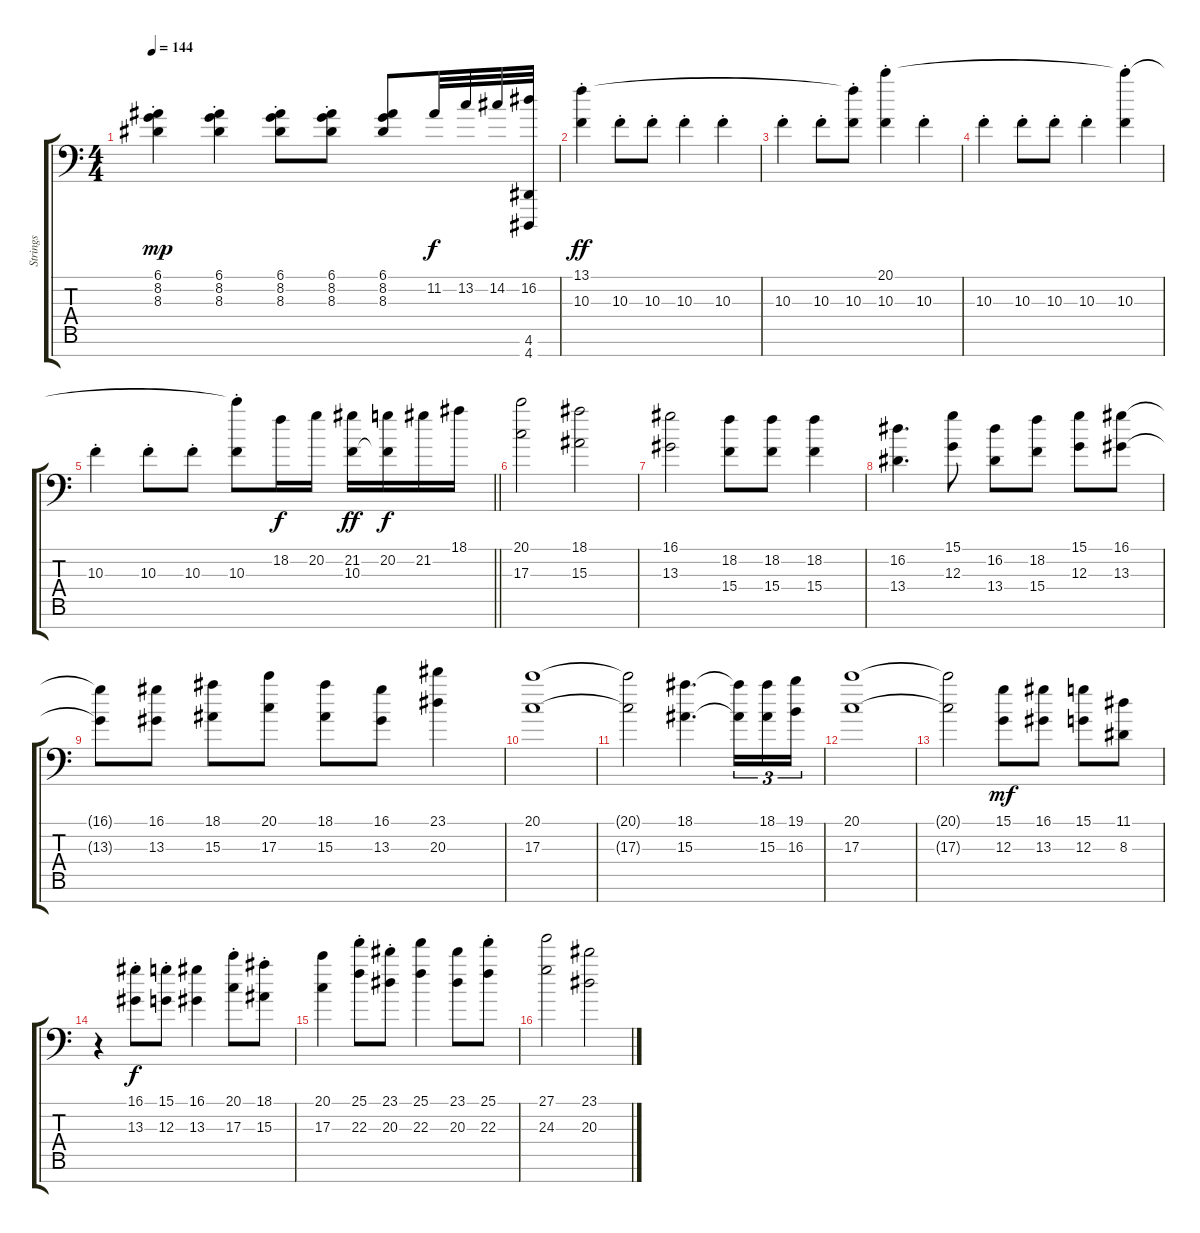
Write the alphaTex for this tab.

\track ("Strings" "Strings") {instrument stringensemble1}
\staff {score tabs}
\tuning (E4 B3 G3 D3 A2 B1 B0) {hide}
\ts (4 4)
\tempo 144
\clef f4
\ks c
(6.1{st} 8.2{st} 8.3{st}).4{dy mp} (6.1{st} 8.2{st} 8.3{st}).4 (6.1{st} 8.2{st} 8.3{st}).8 (6.1{st} 8.2{st} 8.3{st}).8 (6.1 8.2 8.3).8 11.2.32{dy f} 13.2.32 14.2.32 (16.2 4.6{t} 4.7{t}).32 |
(13.1 10.3{st}).4{dy ff} 10.3{st}.8 10.3{st}.8 10.3{st}.4 10.3{st}.4 |
10.3{st}.4 10.3{st}.8 (13.1{t} 10.3{st}).8 (20.1 10.3{st}).4 10.3{st}.4 |
10.3{st}.4 10.3{st}.8 10.3{st}.8 10.3{st}.4 (20.1{t} 10.3{st}).4 |
\barLineRight lightlight
10.3{st}.4 10.3{st}.8 10.3{st}.8 (20.1{t} 10.3{st}).8 18.2.16{dy f} 20.2.16 (21.2 10.3).16{dy ff} (20.2 10.3{t}).16{dy f} 21.2.16 18.1.16 |
(20.1 17.3).2 (18.1 15.3).2 |
(16.1 13.3).2 (18.2 15.4).8 (18.2 15.4).8 (18.2 15.4).4 |
(16.2 13.4).4{d} (15.1 12.3).8 (16.2 13.4).8 (18.2 15.4).8 (15.1 12.3).8 (16.1 13.3).8 |
(16.1{t} 13.3{t}).8 (16.1 13.3).8 (18.1 15.3).8 (20.1 17.3).8 (18.1 15.3).8 (16.1 13.3).8 (23.1 20.3).4 |
(20.1 17.3).1 |
(20.1{t} 17.3{t}).2 (18.1 15.3).4{d} (18.1{t} 15.3{t}).16{tu (3 2)} (18.1 15.3).16{tu (3 2)} (19.1 16.3).16{tu (3 2)} |
(20.1 17.3).1 |
(20.1{t} 17.3{t}).2 (15.1 12.3).8{dy mf} (16.1 13.3).8 (15.1 12.3).8 (11.1 8.3).8 |
r.4 (16.1{st} 13.3{st}).8{dy f} (15.1{st} 12.3{st}).8 (16.1 13.3).4 (20.1{st} 17.3{st}).8 (18.1{st} 15.3{st}).8 |
(20.1 17.3).4 (25.1{st} 22.3{st}).8 (23.1{st} 20.3{st}).8 (25.1 22.3).4 (23.1 20.3).8 (25.1{st} 22.3{st}).8 |
(27.1 24.3).2 (23.1 20.3).2
